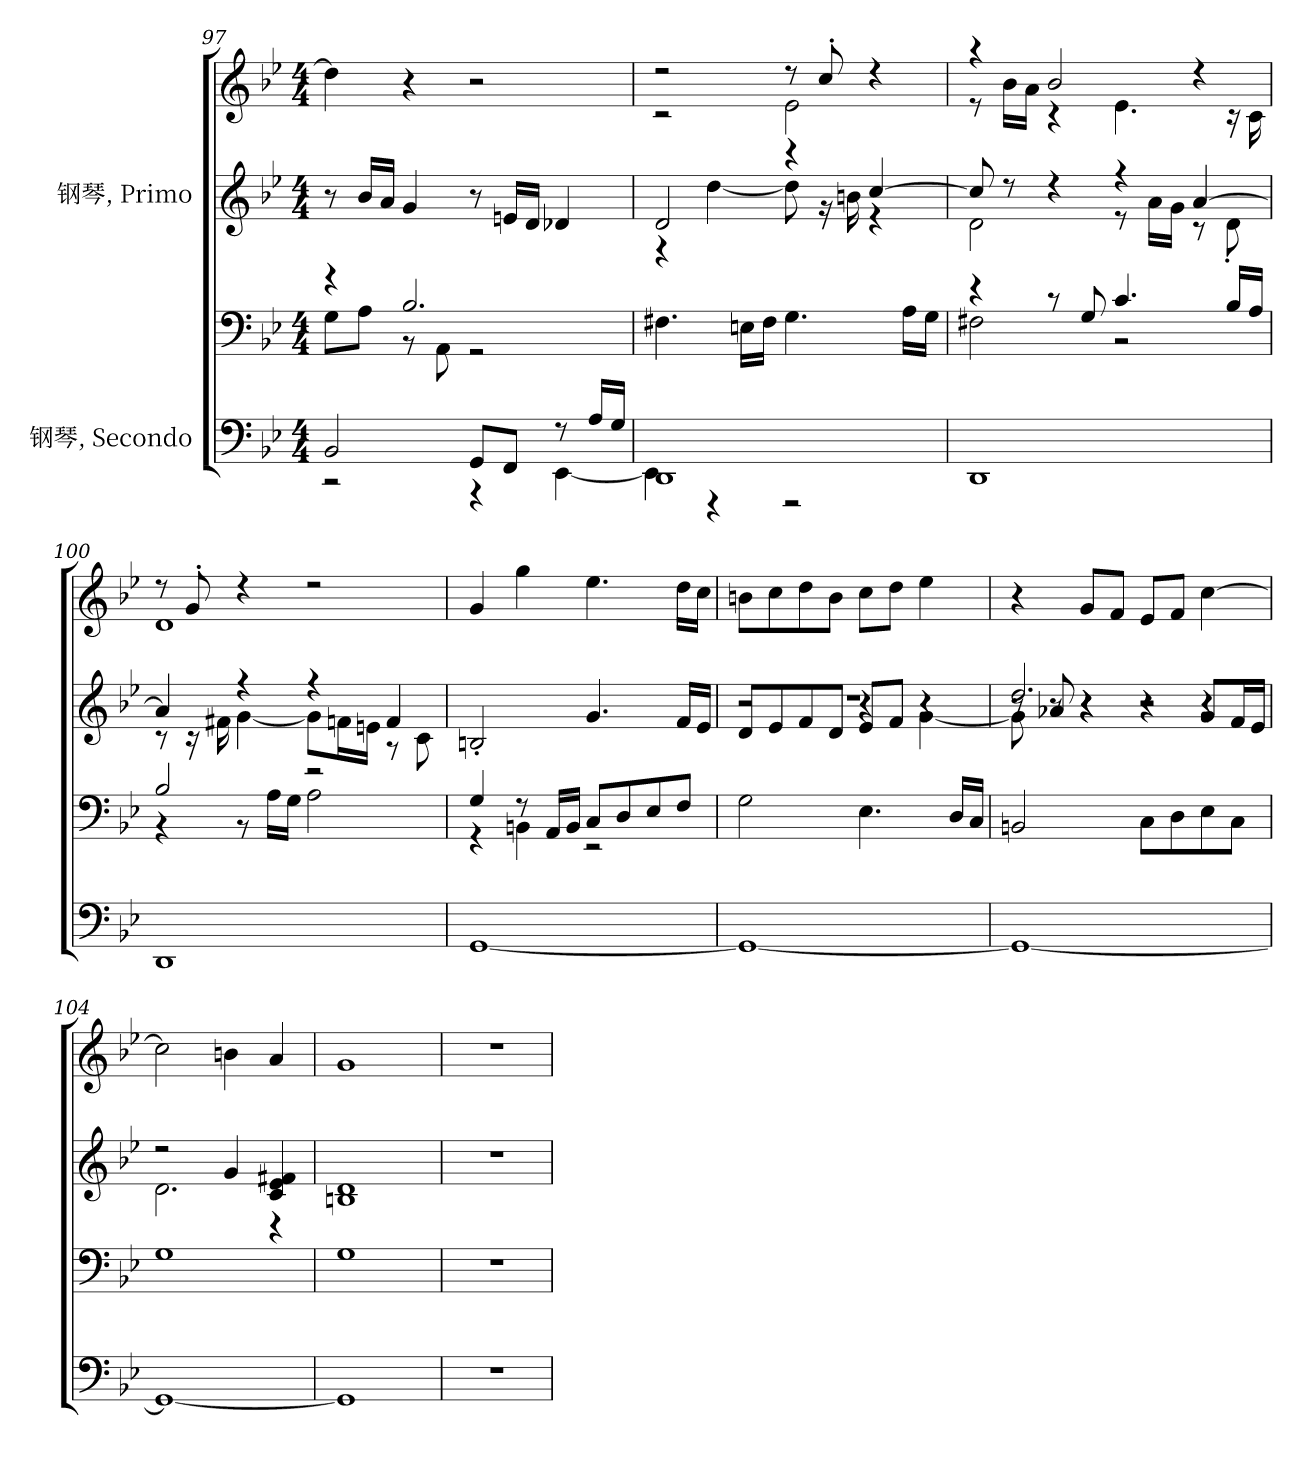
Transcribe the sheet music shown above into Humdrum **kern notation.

**kern	**kern	**kern	**kern
*part2	*part2	*part1	*part1
*staff4	*staff3	*staff2	*staff1
*I"钢琴, Secondo	*	*I"钢琴, Primo	*
*clefF4	*clefF4	*clefG2	*clefG2
*k[b-e-]	*k[b-e-]	*k[b-e-]	*k[b-e-]
*M4/4	*M4/4	*M4/4	*M4/4
=97	=97	=97	=97
*^	*^	*	*
2BB-/	2r	4r	8G\L	8r	4dd\]
.	.	.	8A\J	16b-/LL	.
.	.	.	.	16a/JJ	.
.	.	2.B-/	8r	4g/	4r
.	.	.	8AA\	.	.
8GG/L	4r	.	2r	8r	2r
8FF/J	.	.	.	16en/LL	.
.	.	.	.	16d/JJ	.
8r	[4EE-\	.	.	4d-X/	.
16A/LL	.	.	.	.	.
16G/JJ	.	.	.	.	.
*	*	*v	*v	*	*
!!LO:LB:g=z
=98	=98	=98	=98	=98
*	*	*	*^	*^
1DD	4EE-\]	4.F#X\	2d/	4r	2r	2r
.	4r	.	.	[4dd\	.	.
.	.	16En\LL	.	.	.	.
.	.	16F#\JJ	.	.	.	.
.	2r	4.G\	4r	8dd\]	8r	2e-\
.	.	.	.	16r	8cc'/	.
.	.	.	.	16bn\	.	.
.	.	.	[4cc/	4r	4r	.
.	.	16A\LL	.	.	.	.
.	.	16G\JJ	.	.	.	.
*v	*v	*	*	*	*	*
=99	=99	=99	=99	=99	=99
*	*^	*	*	*	*
1DD	4r	2F#X\	8cc/]	2d\	4r	8r
.	.	.	8r	.	.	16b-\LL
.	.	.	.	.	.	16a\JJ
.	8r	.	4r	.	2b-/	4r
.	8G/	.	.	.	.	.
.	4.c/	2r	4r	8r	.	4.e-\
.	.	.	.	16a\LL	.	.
.	.	.	.	16g\JJ	.	.
.	.	.	[4a/	8r	4r	.
.	16B-/LL	.	.	8d'\	.	16r
.	16A/JJ	.	.	.	.	16c\
=100	=100	=100	=100	=100	=100	=100
1DD	2B-/	4r	4a/]	8r	8r	1d
.	.	.	.	16r	8g'/	.
.	.	.	.	16f#X\	.	.
.	.	8r	4r	[4g\	4r	.
.	.	16A\LL	.	.	.	.
.	.	16G\JJ	.	.	.	.
.	2r	2A\	4r	8g\L]	2r	.
.	.	.	.	16fn\L	.	.
.	.	.	.	16en\JJ	.	.
.	.	.	4f/	8r	.	.
.	.	.	.	8c\	.	.
*	*	*	*v	*v	*	*
*	*	*	*	*v	*v
!!LO:PB:g=z
=101	=101	=101	=101	=101
[1GG	4G/	4r	2Bn'/	4g/
.	8r	4BBn\	.	4gg\
.	16AA/LL	.	.	.
.	16BB/JJ	.	.	.
.	8C/L	2r	4.g/	4.ee-\
.	8D/	.	.	.
.	8E-/	.	.	.
.	8F/J	.	16f/LL	16dd\LL
.	.	.	16e-/JJ	16cc\JJ
*	*v	*v	*	*
=102	=102	=102	=102
*	*	*^	*
*	*	*	*^	*
1GG_	2G\	1r	2r	8d/L	8bn\L
.	.	.	.	8e-/	8cc\
.	.	.	.	8f/	8dd\
.	.	.	.	8d/J	8b\J
.	4.E-\	.	4r	8e-/L	8cc\L
.	.	.	.	8f/J	8dd\J
.	.	.	[4g\	4r	4ee-\
.	16D/LL	.	.	.	.
.	16C/JJ	.	.	.	.
=103	=103	=103	=103	=103	=103
1GG_	2BBn/	2.dd/	8g\]	8r	4r
.	.	.	8r	8a-X/	.
.	.	.	4r	4r	8g/L
.	.	.	.	.	8f/J
.	8C\L	.	2r	4r	8e-/L
.	8D\	.	.	.	8f/J
.	8E-\	4r	.	8g/L	[4cc\
.	8C\J	.	.	16f/L	.
.	.	.	.	16e-/JJ	.
*	*	*	*v	*v	*
=104	=104	=104	=104	=104
1GG_	1G	2r	2.d\	2cc\]
.	.	4g/	.	4bn\
.	.	4c/ 4e-/ 4f#X/	4r	4a/
*	*	*v	*v	*
=105	=105	=105	=105
1GG]	1G	1Bn 1d	1g
=106	=106	=106	=106
1r	1r	1r	1r
=	=	=	=
*-	*-	*-	*-
